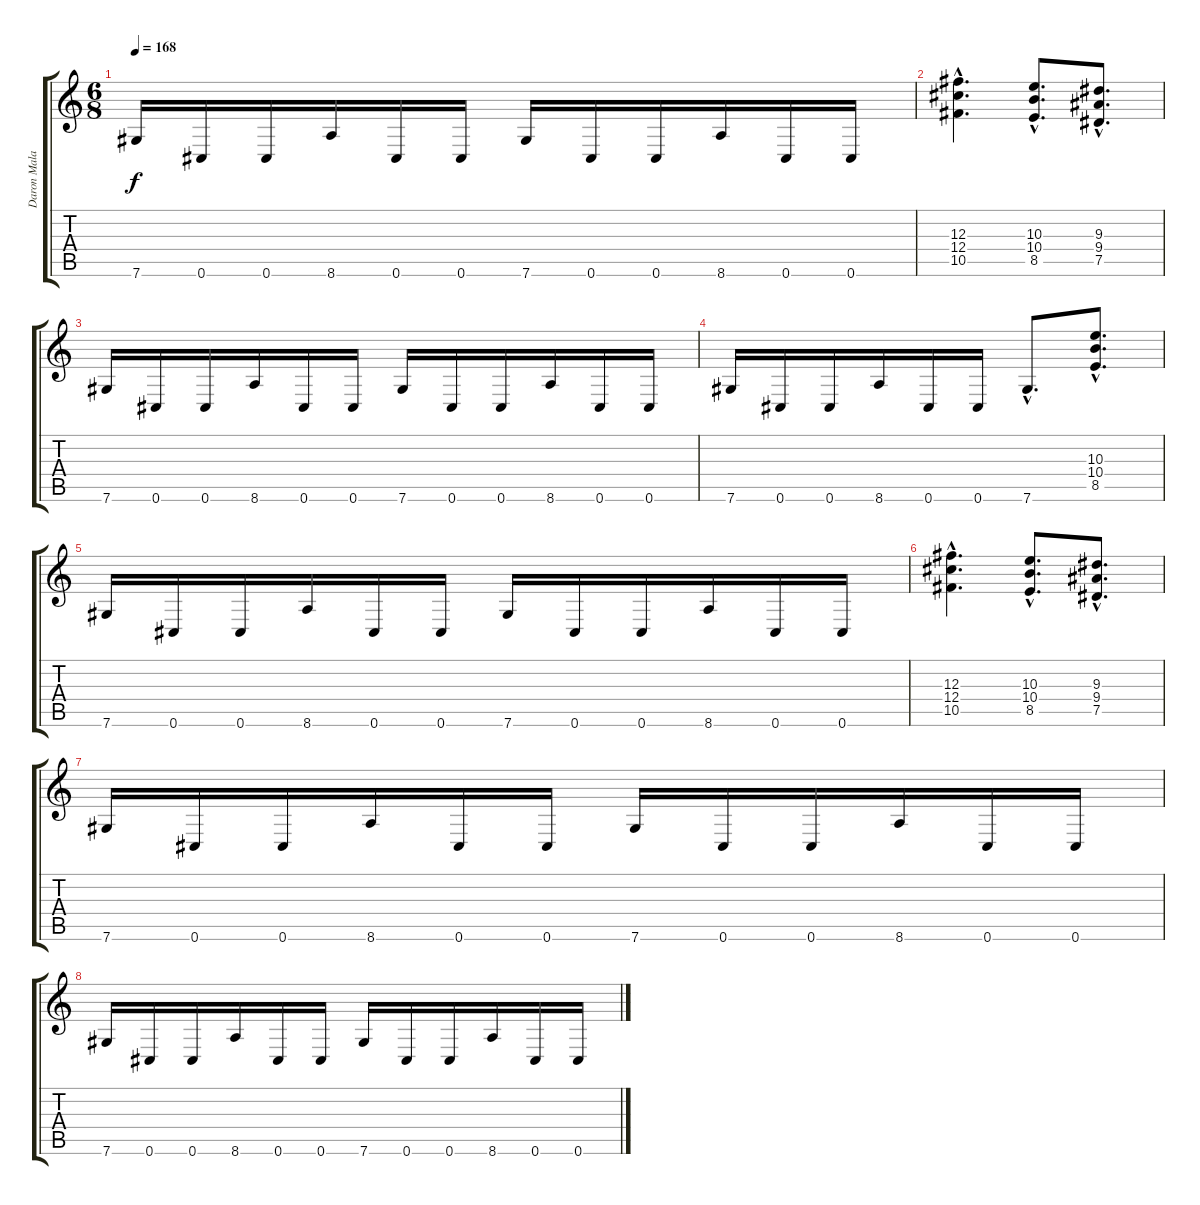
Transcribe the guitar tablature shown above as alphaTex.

\track ("Daron Malakian" "Daron Mala") {instrument distortionguitar}
\staff {score tabs}
\tuning (Eb4 Bb3 Gb3 Db3 Ab2 Db2) {hide}
\ts (6 8)
\tempo 168
\clef g2
\ks c
7.6.16{dy f} 0.6.16 0.6.16 8.6.16 0.6.16 0.6.16 7.6.16 0.6.16 0.6.16 8.6.16 0.6.16 0.6.16 |
(12.3{hac} 12.4{hac} 10.5{hac}).4{d} (10.3{hac} 10.4{hac} 8.5{hac}).8{d} (9.3{hac} 9.4{hac} 7.5{hac}).8{d} |
7.6.16 0.6.16 0.6.16 8.6.16 0.6.16 0.6.16 7.6.16 0.6.16 0.6.16 8.6.16 0.6.16 0.6.16 |
7.6.16 0.6.16 0.6.16 8.6.16 0.6.16 0.6.16 7.6{hac}.8{d} (10.3{hac} 10.4{hac} 8.5{hac}).8{d} |
7.6.16 0.6.16 0.6.16 8.6.16 0.6.16 0.6.16 7.6.16 0.6.16 0.6.16 8.6.16 0.6.16 0.6.16 |
(12.3{hac} 12.4{hac} 10.5{hac}).4{d} (10.3{hac} 10.4{hac} 8.5{hac}).8{d} (9.3{hac} 9.4{hac} 7.5{hac}).8{d} |
7.6.16 0.6.16 0.6.16 8.6.16 0.6.16 0.6.16 7.6.16 0.6.16 0.6.16 8.6.16 0.6.16 0.6.16 |
7.6.16 0.6.16 0.6.16 8.6.16 0.6.16 0.6.16 7.6.16 0.6.16 0.6.16 8.6.16 0.6.16 0.6.16
